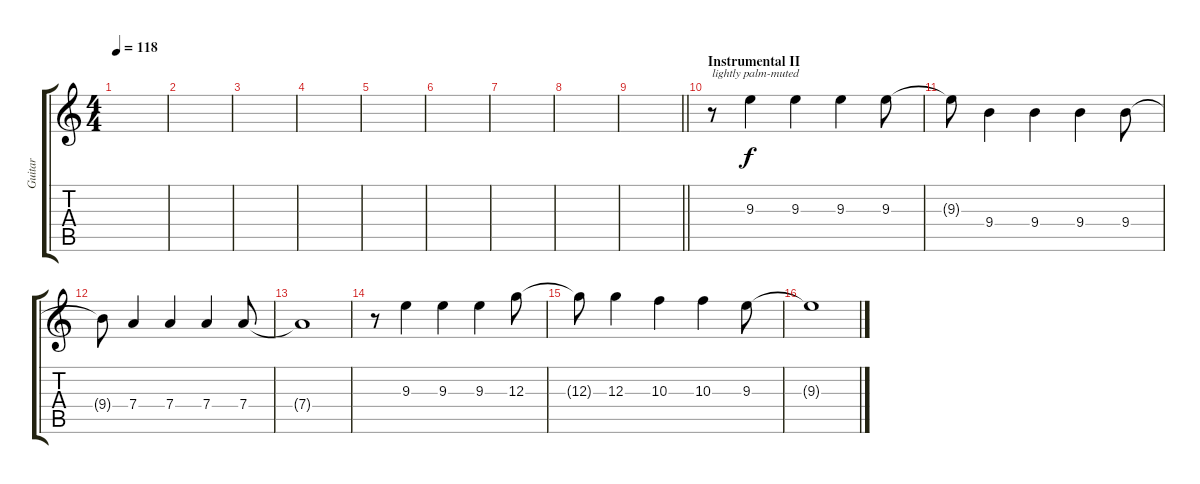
\track ("Guitar" "Guitar") {instrument electricguitarjazz}
\staff {score tabs}
\tuning (E4 B3 G3 D3 A2 E2) {hide}
\ts (4 4)
\tempo 118
\clef g2
\ks c
|
|
|
|
|
|
|
|
\barLineRight lightlight
|
\section ("" "Instrumental II")
r.8{txt "lightly palm-muted"} 9.3.4 9.3.4 9.3.4 9.3.8 |
9.3{t}.8 9.4.4 9.4.4 9.4.4 9.4.8 |
9.4{t}.8 7.4.4 7.4.4 7.4.4 7.4.8 |
7.4{t}.1 |
r.8 9.3.4 9.3.4 9.3.4 12.3.8 |
12.3{t}.8 12.3.4 10.3.4 10.3.4 9.3.8 |
9.3{t}.1
